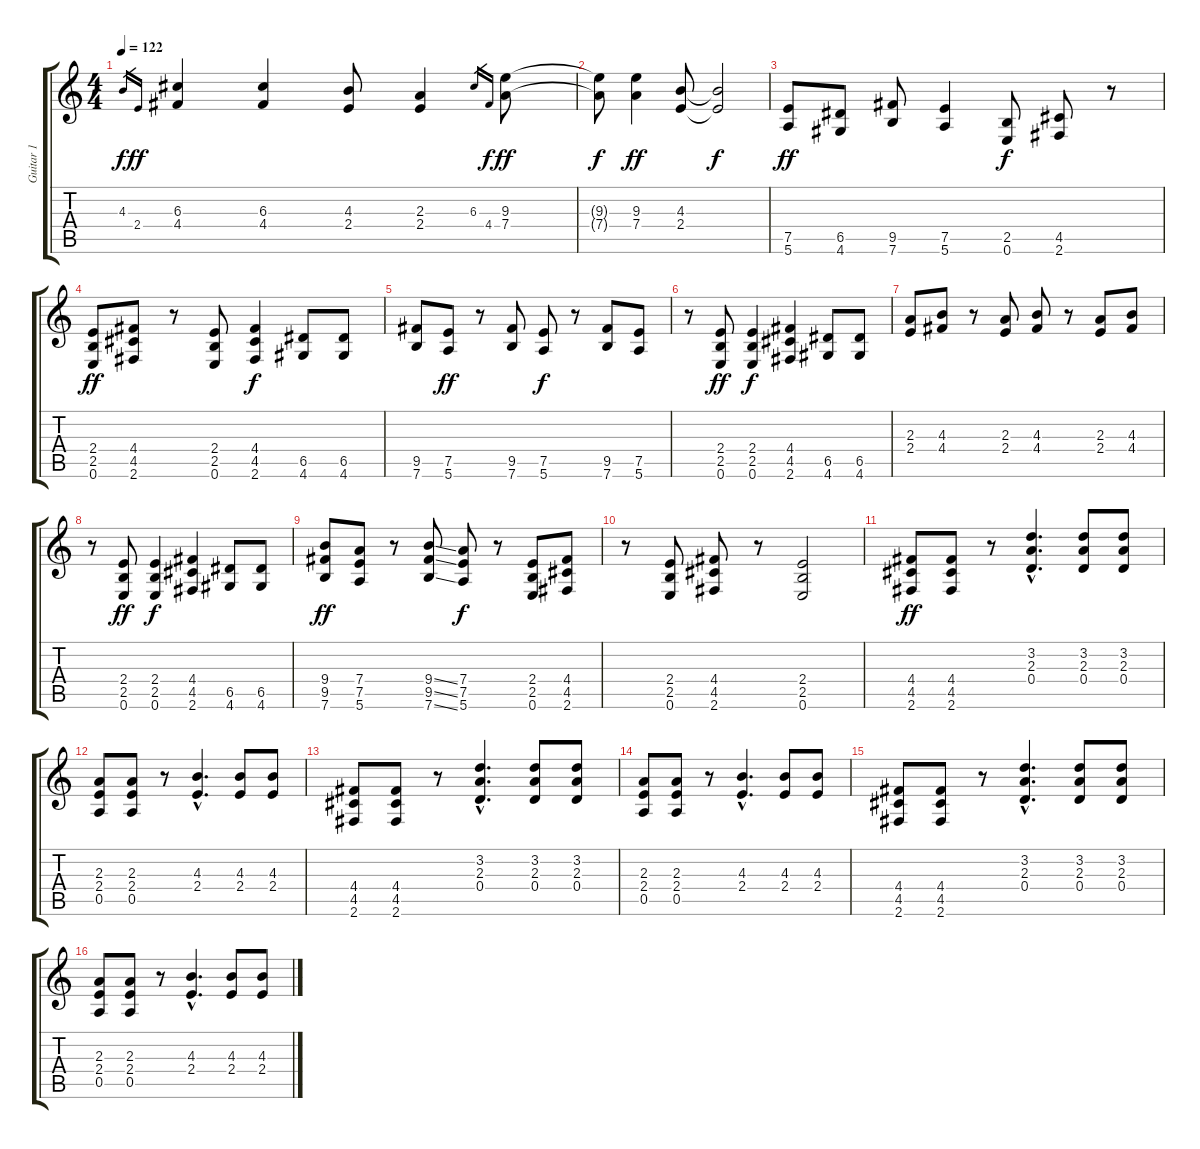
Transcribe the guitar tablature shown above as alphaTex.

\track ("Guitar 1" "Guitar 1") {instrument distortionguitar}
\staff {score tabs}
\tuning (E4 B3 G3 D3 A2 E2) {hide}
\ts (4 4)
\tempo 122
\clef g2
\ks c
4.3.16{gr dy f} 2.4.16{gr dy ff} (6.3 4.4).4 (6.3 4.4).4 (4.3 2.4).8 (2.3 2.4).4 6.3.16{gr} 4.4.16{gr dy f} (9.3 7.4).8{dy ff} |
(9.3{t} 7.4{t}).8{dy f} (9.3 7.4).4{dy ff} (4.3 2.4).8 (4.3{t} 2.4{t}).2{dy f} |
(7.5 5.6).8{dy ff} (6.5 4.6).8 (9.5 7.6).8 (7.5 5.6).4 (2.5 0.6).8{dy f} (4.5 2.6).8 r.8 |
(2.4 2.5 0.6).8{dy ff} (4.4 4.5 2.6).8 r.8 (2.4 2.5 0.6).8 (4.4 4.5 2.6).4{dy f} (6.5 4.6).8 (6.5 4.6).8 |
(9.5 7.6).8 (7.5 5.6).8{dy ff} r.8 (9.5 7.6).8 (7.5 5.6).8{dy f} r.8 (9.5 7.6).8 (7.5 5.6).8 |
r.8 (2.4 2.5 0.6).8{dy ff} (2.4 2.5 0.6).4{dy f} (4.4 4.5 2.6).4 (6.5 4.6).8 (6.5 4.6).8 |
(2.3 2.4).8 (4.3 4.4).8 r.8 (2.3 2.4).8 (4.3 4.4).8 r.8 (2.3 2.4).8 (4.3 4.4).8 |
r.8 (2.4 2.5 0.6).8{dy ff} (2.4 2.5 0.6).4{dy f} (4.4 4.5 2.6).4 (6.5 4.6).8 (6.5 4.6).8 |
(9.4 9.5 7.6).8{dy ff} (7.4 7.5 5.6).8 r.8 (9.4{ss} 9.5{ss} 7.6{ss}).8 (7.4 7.5 5.6).8{dy f} r.8 (2.4 2.5 0.6).8 (4.4 4.5 2.6).8 |
r.8 (2.4 2.5 0.6).8 (4.4 4.5 2.6).8 r.8 (2.4 2.5 0.6).2 |
(4.4 4.5 2.6).8{dy ff} (4.4 4.5 2.6).8 r.8 (3.2{hac} 2.3{hac} 0.4{hac}).4{d} (3.2 2.3 0.4).8 (3.2 2.3 0.4).8 |
(2.3 2.4 0.5).8 (2.3 2.4 0.5).8 r.8 (4.3{hac} 2.4{hac}).4{d} (4.3 2.4).8 (4.3 2.4).8 |
(4.4 4.5 2.6).8 (4.4 4.5 2.6).8 r.8 (3.2{hac} 2.3{hac} 0.4{hac}).4{d} (3.2 2.3 0.4).8 (3.2 2.3 0.4).8 |
(2.3 2.4 0.5).8 (2.3 2.4 0.5).8 r.8 (4.3{hac} 2.4{hac}).4{d} (4.3 2.4).8 (4.3 2.4).8 |
(4.4 4.5 2.6).8 (4.4 4.5 2.6).8 r.8 (3.2{hac} 2.3{hac} 0.4{hac}).4{d} (3.2 2.3 0.4).8 (3.2 2.3 0.4).8 |
(2.3 2.4 0.5).8 (2.3 2.4 0.5).8 r.8 (4.3{hac} 2.4{hac}).4{d} (4.3 2.4).8 (4.3 2.4).8
